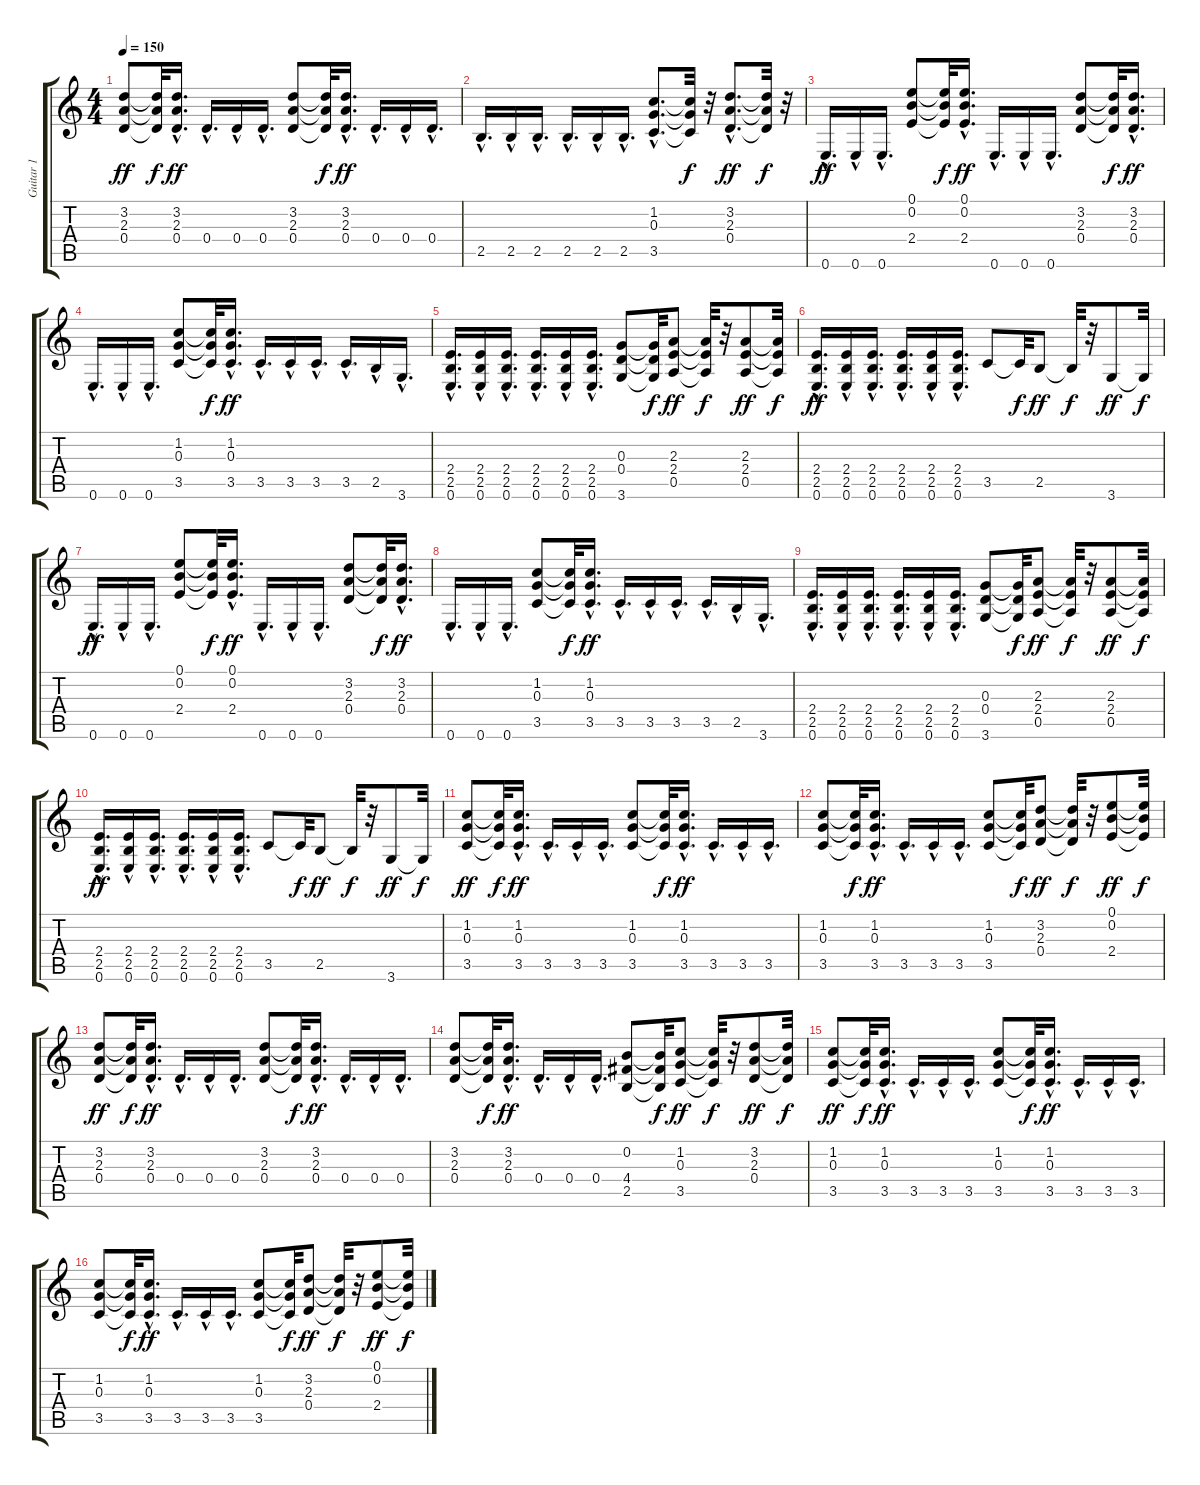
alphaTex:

\track ("Guitar 1" "Guitar 1") {instrument overdrivenguitar}
\staff {score tabs}
\tuning (E4 B3 G3 D3 A2 E2) {hide}
\ts (4 4)
\tempo 150
\clef g2
\ks c
(3.2 2.3 0.4).8{dy ff} (3.2{t} 2.3{t} 0.4{t}).32{dy f} (3.2{hac} 2.3{hac} 0.4{hac}).16{d dy ff} 0.4{hac}.16{d} 0.4{hac}.16 0.4{hac}.16{d} (3.2 2.3 0.4).8 (3.2{t} 2.3{t} 0.4{t}).32{dy f} (3.2{hac} 2.3{hac} 0.4{hac}).16{d dy ff} 0.4{hac}.16{d} 0.4{hac}.16 0.4{hac}.16{d} |
2.5{hac}.16{d} 2.5{hac}.16 2.5{hac}.16{d} 2.5{hac}.16{d} 2.5{hac}.16 2.5{hac}.16{d} (1.2{hac} 0.3{hac} 3.5{hac}).8{d} (1.2{t} 0.3{t} 3.5{t}).32{dy f} r.32 (3.2{hac} 2.3{hac} 0.4{hac}).8{d dy ff} (3.2{t} 2.3{t} 0.4{t}).32{dy f} r.32 |
0.6{hac}.16{d dy ff} 0.6{hac}.16 0.6{hac}.16{d} (0.1 0.2 2.4).8 (0.1{t} 0.2{t} 2.4{t}).32{dy f} (0.1{hac} 0.2{hac} 2.4{hac}).16{d dy ff} 0.6{hac}.16{d} 0.6{hac}.16 0.6{hac}.16{d} (3.2 2.3 0.4).8 (3.2{t} 2.3{t} 0.4{t}).32{dy f} (3.2{hac} 2.3{hac} 0.4{hac}).16{d dy ff} |
0.6{hac}.16{d} 0.6{hac}.16 0.6{hac}.16{d} (1.2 0.3 3.5).8 (1.2{t} 0.3{t} 3.5{t}).32{dy f} (1.2{hac} 0.3{hac} 3.5{hac}).16{d dy ff} 3.5{hac}.16{d} 3.5{hac}.16 3.5{hac}.16{d} 3.5{hac}.16{d} 2.5{hac}.16 3.6{hac}.16{d} |
(2.4{hac} 2.5{hac} 0.6{hac}).16{d} (2.4{hac} 2.5{hac} 0.6{hac}).16 (2.4{hac} 2.5{hac} 0.6{hac}).16{d} (2.4{hac} 2.5{hac} 0.6{hac}).16{d} (2.4{hac} 2.5{hac} 0.6{hac}).16 (2.4{hac} 2.5{hac} 0.6{hac}).16{d} (0.3 0.4 3.6).8 (0.3{t} 0.4{t} 3.6{t}).32{dy f} (2.3 2.4 0.5).8{dy ff} (2.3{t} 2.4{t} 0.5{t}).32{dy f} r.32 (2.3 2.4 0.5).8{dy ff} (2.3{t} 2.4{t} 0.5{t}).32{dy f} |
(2.4{hac} 2.5{hac} 0.6{hac}).16{d dy ff} (2.4{hac} 2.5{hac} 0.6{hac}).16 (2.4{hac} 2.5{hac} 0.6{hac}).16{d} (2.4{hac} 2.5{hac} 0.6{hac}).16{d} (2.4{hac} 2.5{hac} 0.6{hac}).16 (2.4{hac} 2.5{hac} 0.6{hac}).16{d} 3.5.8 3.5{t}.32{dy f} 2.5.8{dy ff} 2.5{t}.32{dy f} r.32 3.6.8{dy ff} 3.6{t}.32{dy f} |
0.6{hac}.16{d dy ff} 0.6{hac}.16 0.6{hac}.16{d} (0.1 0.2 2.4).8 (0.1{t} 0.2{t} 2.4{t}).32{dy f} (0.1{hac} 0.2{hac} 2.4{hac}).16{d dy ff} 0.6{hac}.16{d} 0.6{hac}.16 0.6{hac}.16{d} (3.2 2.3 0.4).8 (3.2{t} 2.3{t} 0.4{t}).32{dy f} (3.2{hac} 2.3{hac} 0.4{hac}).16{d dy ff} |
0.6{hac}.16{d} 0.6{hac}.16 0.6{hac}.16{d} (1.2 0.3 3.5).8 (1.2{t} 0.3{t} 3.5{t}).32{dy f} (1.2{hac} 0.3{hac} 3.5{hac}).16{d dy ff} 3.5{hac}.16{d} 3.5{hac}.16 3.5{hac}.16{d} 3.5{hac}.16{d} 2.5{hac}.16 3.6{hac}.16{d} |
(2.4{hac} 2.5{hac} 0.6{hac}).16{d} (2.4{hac} 2.5{hac} 0.6{hac}).16 (2.4{hac} 2.5{hac} 0.6{hac}).16{d} (2.4{hac} 2.5{hac} 0.6{hac}).16{d} (2.4{hac} 2.5{hac} 0.6{hac}).16 (2.4{hac} 2.5{hac} 0.6{hac}).16{d} (0.3 0.4 3.6).8 (0.3{t} 0.4{t} 3.6{t}).32{dy f} (2.3 2.4 0.5).8{dy ff} (2.3{t} 2.4{t} 0.5{t}).32{dy f} r.32 (2.3 2.4 0.5).8{dy ff} (2.3{t} 2.4{t} 0.5{t}).32{dy f} |
(2.4{hac} 2.5{hac} 0.6{hac}).16{d dy ff} (2.4{hac} 2.5{hac} 0.6{hac}).16 (2.4{hac} 2.5{hac} 0.6{hac}).16{d} (2.4{hac} 2.5{hac} 0.6{hac}).16{d} (2.4{hac} 2.5{hac} 0.6{hac}).16 (2.4{hac} 2.5{hac} 0.6{hac}).16{d} 3.5.8 3.5{t}.32{dy f} 2.5.8{dy ff} 2.5{t}.32{dy f} r.32 3.6.8{dy ff} 3.6{t}.32{dy f} |
(1.2 0.3 3.5).8{dy ff} (1.2{t} 0.3{t} 3.5{t}).32{dy f} (1.2{hac} 0.3{hac} 3.5{hac}).16{d dy ff} 3.5{hac}.16{d} 3.5{hac}.16 3.5{hac}.16{d} (1.2 0.3 3.5).8 (1.2{t} 0.3{t} 3.5{t}).32{dy f} (1.2{hac} 0.3{hac} 3.5{hac}).16{d dy ff} 3.5{hac}.16{d} 3.5{hac}.16 3.5{hac}.16{d} |
(1.2 0.3 3.5).8 (1.2{t} 0.3{t} 3.5{t}).32{dy f} (1.2{hac} 0.3{hac} 3.5{hac}).16{d dy ff} 3.5{hac}.16{d} 3.5{hac}.16 3.5{hac}.16{d} (1.2 0.3 3.5).8 (1.2{t} 0.3{t} 3.5{t}).32{dy f} (3.2 2.3 0.4).8{dy ff} (3.2{t} 2.3{t} 0.4{t}).32{dy f} r.32 (0.1 0.2 2.4).8{dy ff} (0.1{t} 0.2{t} 2.4{t}).32{dy f} |
(3.2 2.3 0.4).8{dy ff} (3.2{t} 2.3{t} 0.4{t}).32{dy f} (3.2{hac} 2.3{hac} 0.4{hac}).16{d dy ff} 0.4{hac}.16{d} 0.4{hac}.16 0.4{hac}.16{d} (3.2 2.3 0.4).8 (3.2{t} 2.3{t} 0.4{t}).32{dy f} (3.2{hac} 2.3{hac} 0.4{hac}).16{d dy ff} 0.4{hac}.16{d} 0.4{hac}.16 0.4{hac}.16{d} |
(3.2 2.3 0.4).8 (3.2{t} 2.3{t} 0.4{t}).32{dy f} (3.2{hac} 2.3{hac} 0.4{hac}).16{d dy ff} 0.4{hac}.16{d} 0.4{hac}.16 0.4{hac}.16{d} (0.2 4.4 2.5).8 (0.2{t} 4.4{t} 2.5{t}).32{dy f} (1.2 0.3 3.5).8{dy ff} (1.2{t} 0.3{t} 3.5{t}).32{dy f} r.32 (3.2 2.3 0.4).8{dy ff} (3.2{t} 2.3{t} 0.4{t}).32{dy f} |
(1.2 0.3 3.5).8{dy ff} (1.2{t} 0.3{t} 3.5{t}).32{dy f} (1.2{hac} 0.3{hac} 3.5{hac}).16{d dy ff} 3.5{hac}.16{d} 3.5{hac}.16 3.5{hac}.16{d} (1.2 0.3 3.5).8 (1.2{t} 0.3{t} 3.5{t}).32{dy f} (1.2{hac} 0.3{hac} 3.5{hac}).16{d dy ff} 3.5{hac}.16{d} 3.5{hac}.16 3.5{hac}.16{d} |
(1.2 0.3 3.5).8 (1.2{t} 0.3{t} 3.5{t}).32{dy f} (1.2{hac} 0.3{hac} 3.5{hac}).16{d dy ff} 3.5{hac}.16{d} 3.5{hac}.16 3.5{hac}.16{d} (1.2 0.3 3.5).8 (1.2{t} 0.3{t} 3.5{t}).32{dy f} (3.2 2.3 0.4).8{dy ff} (3.2{t} 2.3{t} 0.4{t}).32{dy f} r.32 (0.1 0.2 2.4).8{dy ff} (0.1{t} 0.2{t} 2.4{t}).32{dy f}
